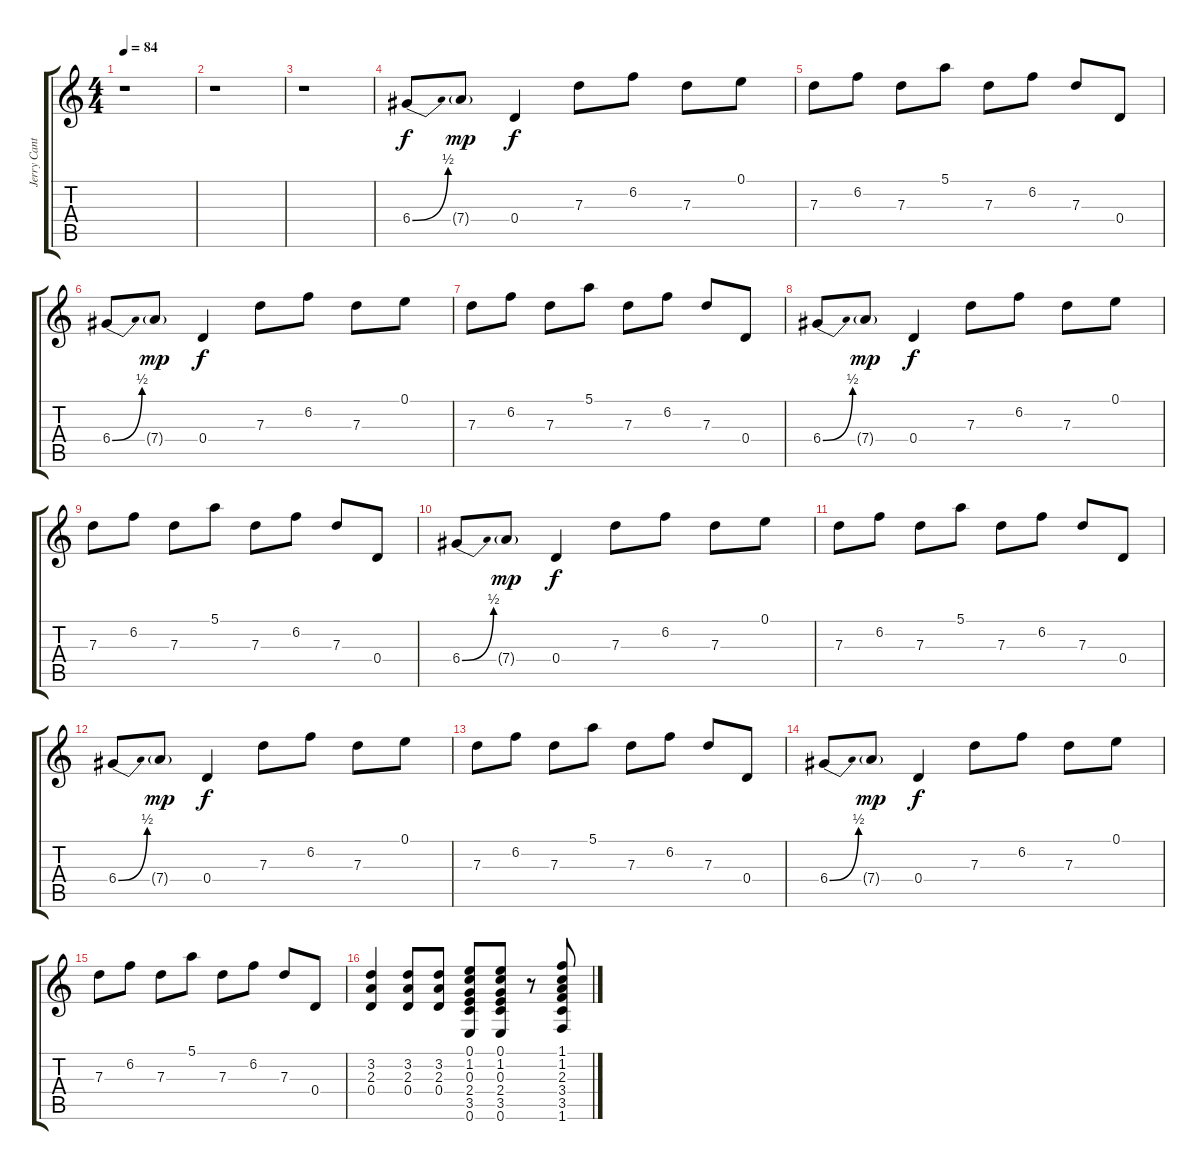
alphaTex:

\track ("Jerry Cantrell(Acoustic)" "Jerry Cant") {instrument acousticguitarsteel}
\staff {score tabs}
\tuning (E4 B3 G3 D3 A2 E2) {hide}
\ts (4 4)
\tempo 84
\clef g2
\ks c
r.1{dy f} |
r.1 |
r.1 |
6.4{be (bend 0 0 60 2)}.8 7.4{g}.8{dy mp} 0.4.4{dy f} 7.3.8 6.2.8 7.3.8 0.1.8 |
7.3.8 6.2.8 7.3.8 5.1.8 7.3.8 6.2.8 7.3.8 0.4.8 |
6.4{be (bend 0 0 60 2)}.8 7.4{g}.8{dy mp} 0.4.4{dy f} 7.3.8 6.2.8 7.3.8 0.1.8 |
7.3.8 6.2.8 7.3.8 5.1.8 7.3.8 6.2.8 7.3.8 0.4.8 |
6.4{be (bend 0 0 60 2)}.8 7.4{g}.8{dy mp} 0.4.4{dy f} 7.3.8 6.2.8 7.3.8 0.1.8 |
7.3.8 6.2.8 7.3.8 5.1.8 7.3.8 6.2.8 7.3.8 0.4.8 |
6.4{be (bend 0 0 60 2)}.8 7.4{g}.8{dy mp} 0.4.4{dy f} 7.3.8 6.2.8 7.3.8 0.1.8 |
7.3.8 6.2.8 7.3.8 5.1.8 7.3.8 6.2.8 7.3.8 0.4.8 |
6.4{be (bend 0 0 60 2)}.8 7.4{g}.8{dy mp} 0.4.4{dy f} 7.3.8 6.2.8 7.3.8 0.1.8 |
7.3.8 6.2.8 7.3.8 5.1.8 7.3.8 6.2.8 7.3.8 0.4.8 |
6.4{be (bend 0 0 60 2)}.8 7.4{g}.8{dy mp} 0.4.4{dy f} 7.3.8 6.2.8 7.3.8 0.1.8 |
7.3.8 6.2.8 7.3.8 5.1.8 7.3.8 6.2.8 7.3.8 0.4.8 |
(3.2 2.3 0.4).4 (3.2 2.3 0.4).8 (3.2 2.3 0.4).8 (0.1 1.2 0.3 2.4 3.5 0.6).8 (0.1 1.2 0.3 2.4 3.5 0.6).8 r.8 (1.1 1.2 2.3 3.4 3.5 1.6).8
